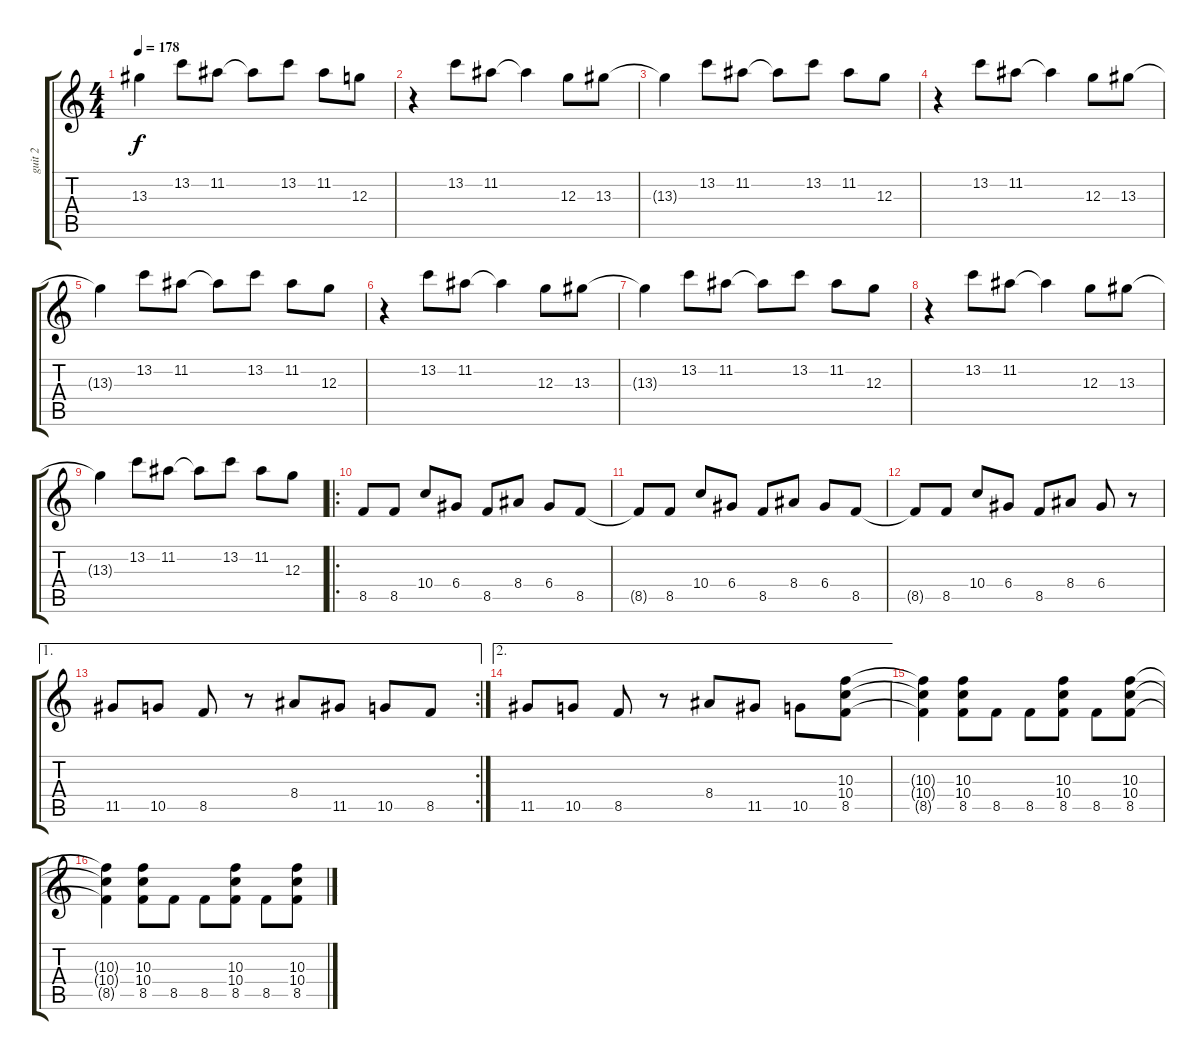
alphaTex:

\track ("guit 2" "guit 2") {instrument distortionguitar}
\staff {score tabs}
\tuning (E4 B3 G3 D3 A2 E2) {hide}
\ts (4 4)
\tempo 178
\clef g2
\ks c
13.3{t}.4{dy f} 13.2.8 11.2.8 11.2{t}.8 13.2.8 11.2.8 12.3.8 |
r.4 13.2.8 11.2.8 11.2{t}.4 12.3.8 13.3.8 |
13.3{t}.4 13.2.8 11.2.8 11.2{t}.8 13.2.8 11.2.8 12.3.8 |
r.4 13.2.8 11.2.8 11.2{t}.4 12.3.8 13.3.8 |
13.3{t}.4 13.2.8 11.2.8 11.2{t}.8 13.2.8 11.2.8 12.3.8 |
r.4 13.2.8 11.2.8 11.2{t}.4 12.3.8 13.3.8 |
13.3{t}.4 13.2.8 11.2.8 11.2{t}.8 13.2.8 11.2.8 12.3.8 |
r.4 13.2.8 11.2.8 11.2{t}.4 12.3.8 13.3.8 |
13.3{t}.4 13.2.8 11.2.8 11.2{t}.8 13.2.8 11.2.8 12.3.8 |
\ro
8.5.8 8.5.8 10.4.8 6.4.8 8.5.8 8.4.8 6.4.8 8.5.8 |
8.5{t}.8 8.5.8 10.4.8 6.4.8 8.5.8 8.4.8 6.4.8 8.5.8 |
8.5{t}.8 8.5.8 10.4.8 6.4.8 8.5.8 8.4.8 6.4.8 r.8 |
\ae 1
\rc 2
11.5.8 10.5.8 8.5.8 r.8 8.4.8 11.5.8 10.5.8 8.5.8 |
\ae 2
11.5.8 10.5.8 8.5.8 r.8 8.4.8 11.5.8 10.5.8 (10.3 10.4 8.5).8 |
(10.3{t} 10.4{t} 8.5{t}).4 (10.3 10.4 8.5).8 8.5.8 8.5.8 (10.3 10.4 8.5).8 8.5.8 (10.3 10.4 8.5).8 |
(10.3{t} 10.4{t} 8.5{t}).4 (10.3 10.4 8.5).8 8.5.8 8.5.8 (10.3 10.4 8.5).8 8.5.8 (10.3 10.4 8.5).8
